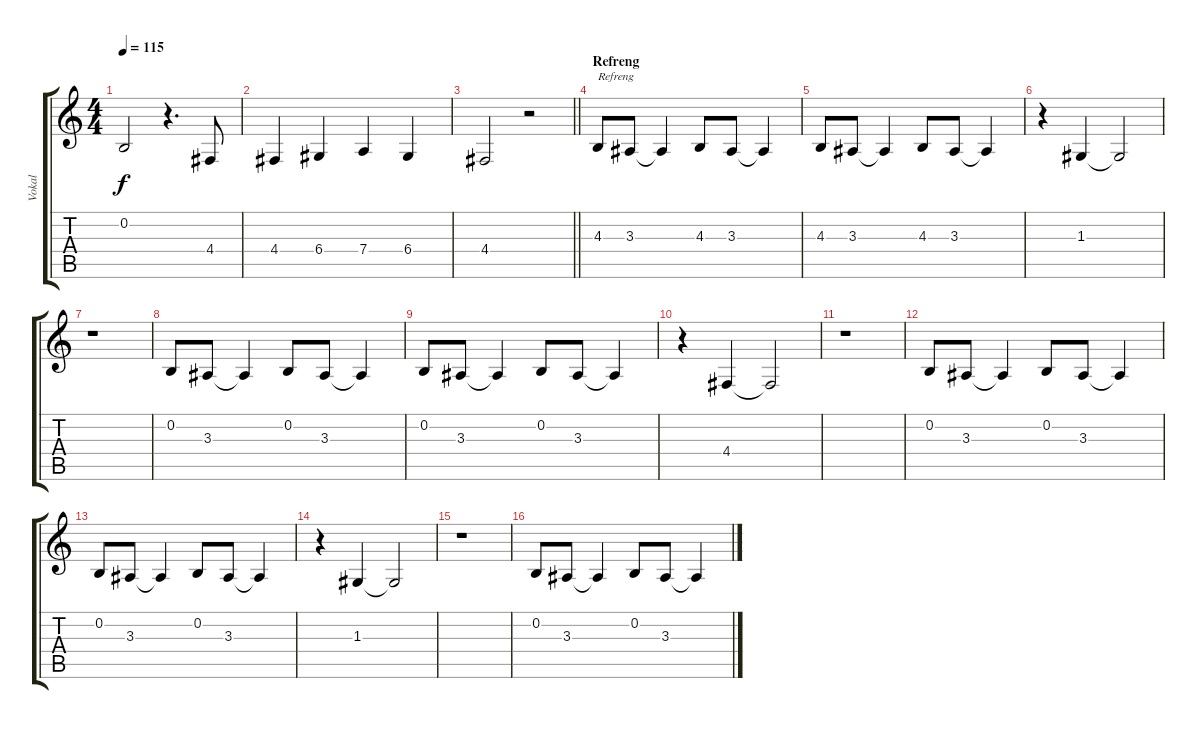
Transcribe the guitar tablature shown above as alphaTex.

\track ("Vokal" "Vokal") {instrument oboe}
\staff {score tabs}
\tuning (E4 B3 G3 D3 A2 E2) {hide}
\ts (4 4)
\tempo 115
\clef g2
\ks c
0.2{t}.2{dy f} r.4{d} 4.4.8 |
4.4.4 6.4.4 7.4.4 6.4.4 |
\barLineRight lightlight
4.4.2 r.2 |
\section ("" "Refreng")
4.3.8{txt "Refreng"} 3.3.8 3.3{t}.4 4.3.8 3.3.8 3.3{t}.4 |
4.3.8 3.3.8 3.3{t}.4 4.3.8 3.3.8 3.3{t}.4 |
r.4 1.3.4 1.3{t}.2 |
r.1 |
0.2.8 3.3.8 3.3{t}.4 0.2.8 3.3.8 3.3{t}.4 |
0.2.8 3.3.8 3.3{t}.4 0.2.8 3.3.8 3.3{t}.4 |
r.4 4.4.4 4.4{t}.2 |
r.1 |
0.2.8 3.3.8 3.3{t}.4 0.2.8 3.3.8 3.3{t}.4 |
0.2.8 3.3.8 3.3{t}.4 0.2.8 3.3.8 3.3{t}.4 |
r.4 1.3.4 1.3{t}.2 |
r.1 |
0.2.8 3.3.8 3.3{t}.4 0.2.8 3.3.8 3.3{t}.4
